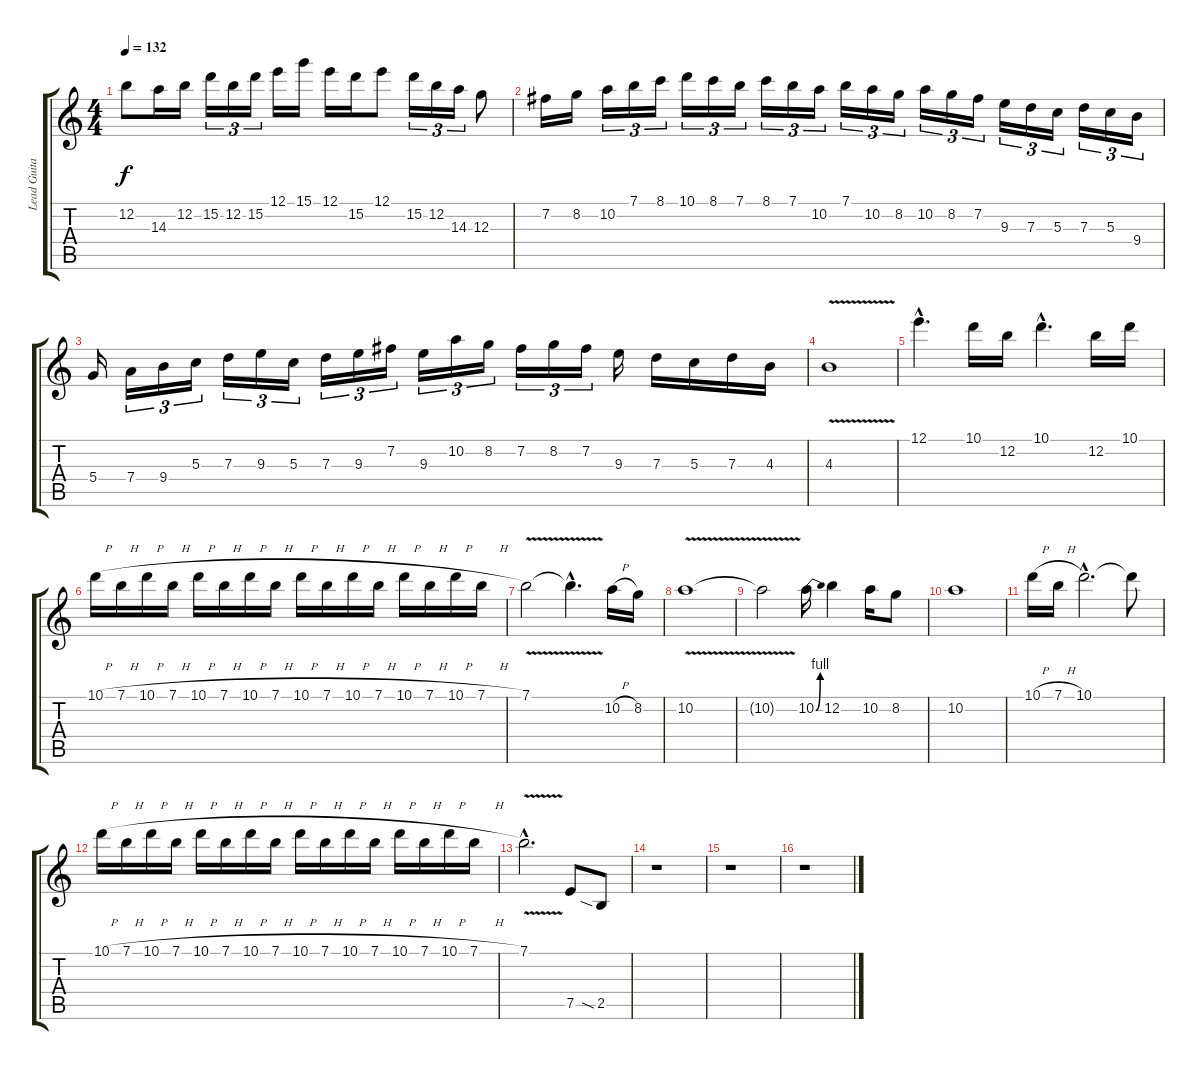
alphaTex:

\track ("Lead Guitar" "Lead Guita") {instrument distortionguitar}
\staff {score tabs}
\tuning (E4 B3 G3 D3 A2 E2) {hide}
\ts (4 4)
\tempo 132
\clef g2
\ks c
12.2.8{dy f} 14.3.16 12.2.16 15.2.16{tu (3 2)} 12.2.16{tu (3 2)} 15.2.16{tu (3 2)} 12.1.16 15.1.16 12.1.16 15.2.16 12.1.8 15.2.16{tu (3 2)} 12.2.16{tu (3 2)} 14.3.16{tu (3 2)} 12.3.8 |
7.2.16 8.2.16 10.2.16{tu (3 2)} 7.1.16{tu (3 2)} 8.1.16{tu (3 2)} 10.1.16{tu (3 2)} 8.1.16{tu (3 2)} 7.1.16{tu (3 2)} 8.1.16{tu (3 2)} 7.1.16{tu (3 2)} 10.2.16{tu (3 2)} 7.1.16{tu (3 2)} 10.2.16{tu (3 2)} 8.2.16{tu (3 2)} 10.2.16{tu (3 2)} 8.2.16{tu (3 2)} 7.2.16{tu (3 2)} 9.3.16{tu (3 2)} 7.3.16{tu (3 2)} 5.3.16{tu (3 2)} 7.3.16{tu (3 2)} 5.3.16{tu (3 2)} 9.4.16{tu (3 2)} |
5.4.16 7.4.16{tu (3 2)} 9.4.16{tu (3 2)} 5.3.16{tu (3 2)} 7.3.16{tu (3 2)} 9.3.16{tu (3 2)} 5.3.16{tu (3 2)} 7.3.16{tu (3 2)} 9.3.16{tu (3 2)} 7.2.16{tu (3 2)} 9.3.16{tu (3 2)} 10.2.16{tu (3 2)} 8.2.16{tu (3 2)} 7.2.16{tu (3 2)} 8.2.16{tu (3 2)} 7.2.16{tu (3 2)} 9.3.16 7.3.16 5.3.16 7.3.16 4.3.16 |
4.3{v}.1 |
12.1{hac}.4{d} 10.1.16 12.2.16 10.1{hac}.4{d} 12.2.16 10.1.16 |
10.1{h}.16 7.1{h}.16 10.1{h}.16 7.1{h}.16 10.1{h}.16 7.1{h}.16 10.1{h}.16 7.1{h}.16 10.1{h}.16 7.1{h}.16 10.1{h}.16 7.1{h}.16 10.1{h}.16 7.1{h}.16 10.1{h}.16 7.1{h}.16 |
7.1{v}.2 7.1{hac t}.4{d} 10.2{h}.16 8.2.16 |
10.2{v}.1 |
10.2{t}.2 10.2{be (bend 0 0 60 4)}.16 12.2.4 10.2.16 8.2.8 |
10.2.1 |
10.1{h}.16 7.1{h}.16 10.1{hac}.2{d} 10.1{t}.8 |
10.1{h}.16 7.1{h}.16 10.1{h}.16 7.1{h}.16 10.1{h}.16 7.1{h}.16 10.1{h}.16 7.1{h}.16 10.1{h}.16 7.1{h}.16 10.1{h}.16 7.1{h}.16 10.1{h}.16 7.1{h}.16 10.1{h}.16 7.1{h}.16 |
7.1{v hac}.2{d volume 14} 7.5.8 2.5{sia}.8 |
r.1 |
r.1 |
r.1
